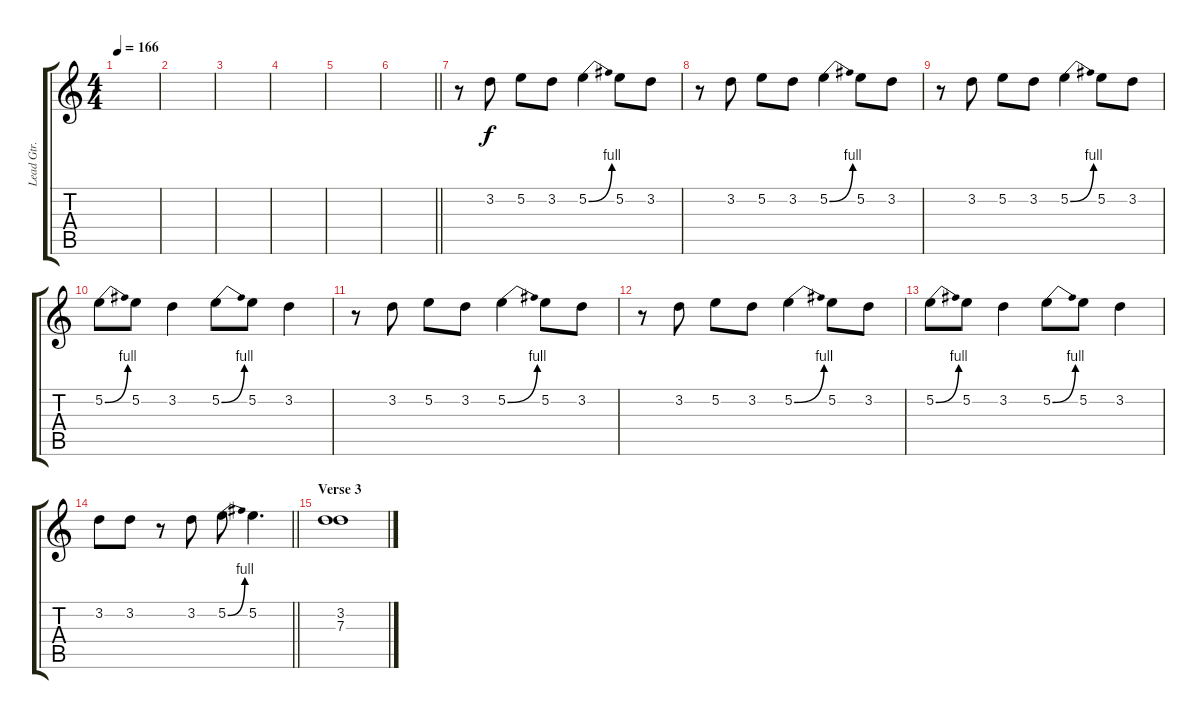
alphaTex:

\track ("Lead Gtr." "Lead Gtr.") {instrument electricguitarmuted}
\staff {score tabs}
\tuning (E4 B3 G3 D3 A2 D2) {hide}
\ts (4 4)
\tempo 166
\clef g2
\ks c
|
|
|
|
|
\barLineRight lightlight
|
\section ("" "")
r.8{volume 10 balance 10} 3.2.8 5.2.8 3.2.8 5.2{be (bend 0 0 60 4)}.4 5.2.8 3.2.8 |
r.8 3.2.8 5.2.8 3.2.8 5.2{be (bend 0 0 60 4)}.4 5.2.8 3.2.8 |
r.8 3.2.8 5.2.8 3.2.8 5.2{be (bend 0 0 60 4)}.4 5.2.8 3.2.8 |
5.2{be (bend 0 0 60 4)}.8 5.2.8 3.2.4 5.2{be (bend 0 0 60 4)}.8 5.2.8 3.2.4 |
r.8 3.2.8 5.2.8 3.2.8 5.2{be (bend 0 0 60 4)}.4 5.2.8 3.2.8 |
r.8 3.2.8 5.2.8 3.2.8 5.2{be (bend 0 0 60 4)}.4 5.2.8 3.2.8 |
5.2{be (bend 0 0 60 4)}.8 5.2.8 3.2.4 5.2{be (bend 0 0 60 4)}.8 5.2.8 3.2.4 |
\barLineRight lightlight
3.2.8 3.2.8 r.8 3.2.8 5.2{be (bend 0 0 60 4)}.8 5.2.4{d} |
\section ("" "Verse 3")
(3.2 7.3).1
